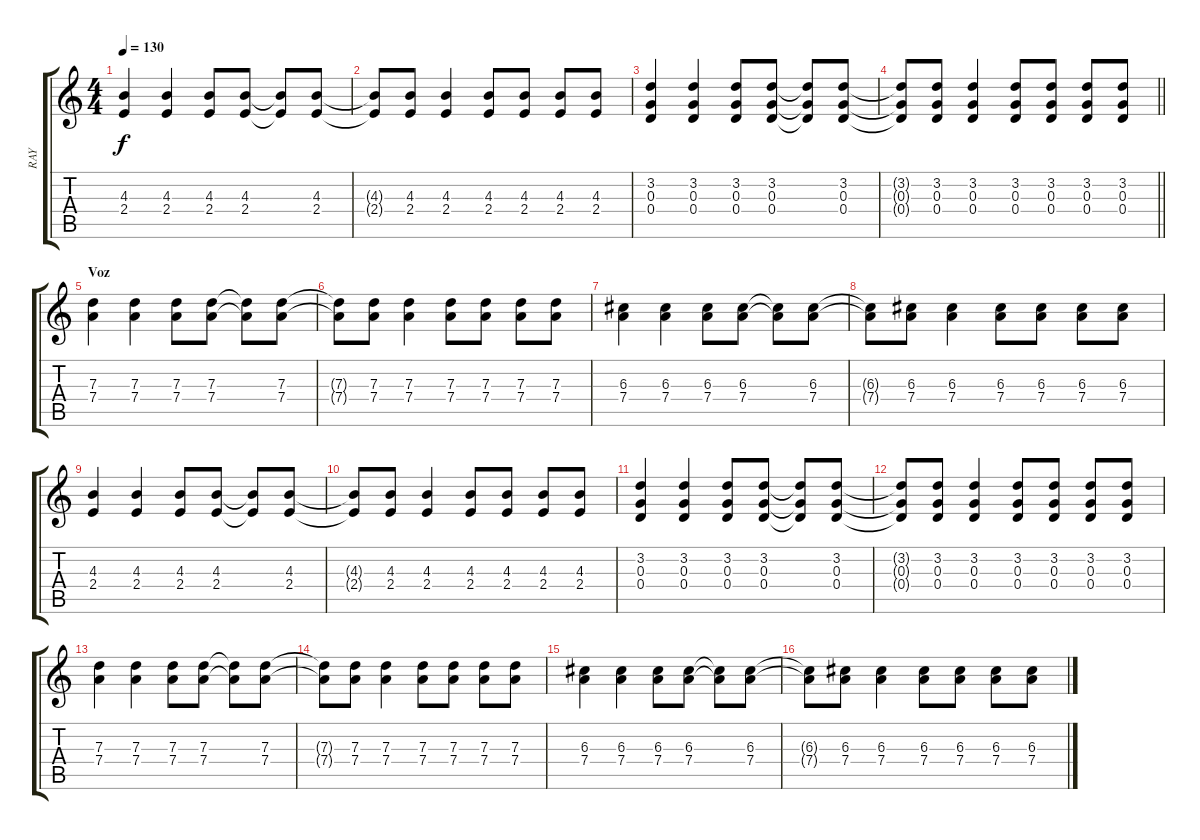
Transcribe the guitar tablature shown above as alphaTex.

\track ("RAY" "RAY") {instrument acousticguitarsteel}
\staff {score tabs}
\tuning (E4 B3 G3 D3 A2 E2) {hide}
\ts (4 4)
\tempo 130
\clef g2
\ks c
(4.3 2.4).4{dy f} (4.3 2.4).4 (4.3 2.4).8 (4.3 2.4).8 (4.3{t} 2.4{t}).8 (4.3 2.4).8 |
(4.3{t} 2.4{t}).8 (4.3 2.4).8 (4.3 2.4).4 (4.3 2.4).8 (4.3 2.4).8 (4.3 2.4).8 (4.3 2.4).8 |
(3.2 0.3 0.4).4 (3.2 0.3 0.4).4 (3.2 0.3 0.4).8 (3.2 0.3 0.4).8 (3.2{t} 0.3{t} 0.4{t}).8 (3.2 0.3 0.4).8 |
\barLineRight lightlight
(3.2{t} 0.3{t} 0.4{t}).8 (3.2 0.3 0.4).8 (3.2 0.3 0.4).4 (3.2 0.3 0.4).8 (3.2 0.3 0.4).8 (3.2 0.3 0.4).8 (3.2 0.3 0.4).8 |
\section ("" "Voz")
(7.3 7.4).4 (7.3 7.4).4 (7.3 7.4).8 (7.3 7.4).8 (7.3{t} 7.4{t}).8 (7.3 7.4).8 |
(7.3{t} 7.4{t}).8 (7.3 7.4).8 (7.3 7.4).4 (7.3 7.4).8 (7.3 7.4).8 (7.3 7.4).8 (7.3 7.4).8 |
(6.3 7.4).4 (6.3 7.4).4 (6.3 7.4).8 (6.3 7.4).8 (6.3{t} 7.4{t}).8 (6.3 7.4).8 |
(6.3{t} 7.4{t}).8 (6.3 7.4).8 (6.3 7.4).4 (6.3 7.4).8 (6.3 7.4).8 (6.3 7.4).8 (6.3 7.4).8 |
(4.3 2.4).4 (4.3 2.4).4 (4.3 2.4).8 (4.3 2.4).8 (4.3{t} 2.4{t}).8 (4.3 2.4).8 |
(4.3{t} 2.4{t}).8 (4.3 2.4).8 (4.3 2.4).4 (4.3 2.4).8 (4.3 2.4).8 (4.3 2.4).8 (4.3 2.4).8 |
(3.2 0.3 0.4).4 (3.2 0.3 0.4).4 (3.2 0.3 0.4).8 (3.2 0.3 0.4).8 (3.2{t} 0.3{t} 0.4{t}).8 (3.2 0.3 0.4).8 |
(3.2{t} 0.3{t} 0.4{t}).8 (3.2 0.3 0.4).8 (3.2 0.3 0.4).4 (3.2 0.3 0.4).8 (3.2 0.3 0.4).8 (3.2 0.3 0.4).8 (3.2 0.3 0.4).8 |
(7.3 7.4).4 (7.3 7.4).4 (7.3 7.4).8 (7.3 7.4).8 (7.3{t} 7.4{t}).8 (7.3 7.4).8 |
(7.3{t} 7.4{t}).8 (7.3 7.4).8 (7.3 7.4).4 (7.3 7.4).8 (7.3 7.4).8 (7.3 7.4).8 (7.3 7.4).8 |
(6.3 7.4).4 (6.3 7.4).4 (6.3 7.4).8 (6.3 7.4).8 (6.3{t} 7.4{t}).8 (6.3 7.4).8 |
(6.3{t} 7.4{t}).8 (6.3 7.4).8 (6.3 7.4).4 (6.3 7.4).8 (6.3 7.4).8 (6.3 7.4).8 (6.3 7.4).8
